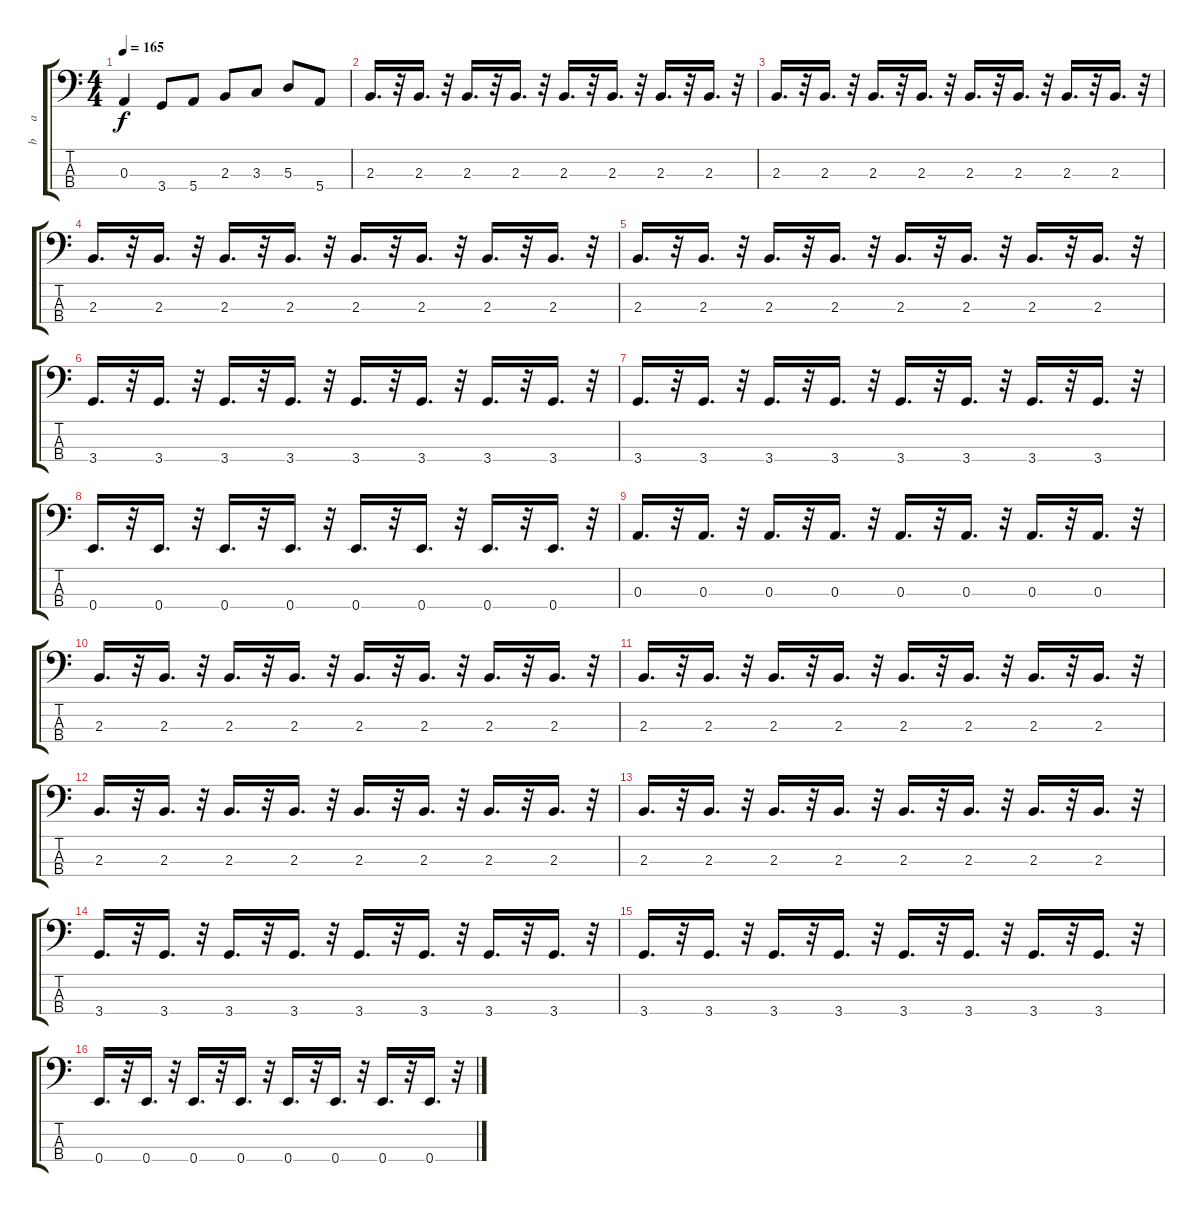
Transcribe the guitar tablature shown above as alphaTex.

\track ("b      a      s      s" "b      a  ") {instrument synthbass2}
\staff {score tabs}
\tuning (G2 D2 A1 E1) {hide}
\ts (4 4)
\tempo 165
\clef f4
\ks c
0.3.4{dy f} 3.4.8 5.4.8 2.3.8 3.3.8 5.3.8 5.4.8 |
2.3.16{d} r.32 2.3.16{d} r.32 2.3.16{d} r.32 2.3.16{d} r.32 2.3.16{d} r.32 2.3.16{d} r.32 2.3.16{d} r.32 2.3.16{d} r.32 |
2.3.16{d} r.32 2.3.16{d} r.32 2.3.16{d} r.32 2.3.16{d} r.32 2.3.16{d} r.32 2.3.16{d} r.32 2.3.16{d} r.32 2.3.16{d} r.32 |
2.3.16{d} r.32 2.3.16{d} r.32 2.3.16{d} r.32 2.3.16{d} r.32 2.3.16{d} r.32 2.3.16{d} r.32 2.3.16{d} r.32 2.3.16{d} r.32 |
2.3.16{d} r.32 2.3.16{d} r.32 2.3.16{d} r.32 2.3.16{d} r.32 2.3.16{d} r.32 2.3.16{d} r.32 2.3.16{d} r.32 2.3.16{d} r.32 |
3.4.16{d} r.32 3.4.16{d} r.32 3.4.16{d} r.32 3.4.16{d} r.32 3.4.16{d} r.32 3.4.16{d} r.32 3.4.16{d} r.32 3.4.16{d} r.32 |
3.4.16{d} r.32 3.4.16{d} r.32 3.4.16{d} r.32 3.4.16{d} r.32 3.4.16{d} r.32 3.4.16{d} r.32 3.4.16{d} r.32 3.4.16{d} r.32 |
0.4.16{d} r.32 0.4.16{d} r.32 0.4.16{d} r.32 0.4.16{d} r.32 0.4.16{d} r.32 0.4.16{d} r.32 0.4.16{d} r.32 0.4.16{d} r.32 |
0.3.16{d} r.32 0.3.16{d} r.32 0.3.16{d} r.32 0.3.16{d} r.32 0.3.16{d} r.32 0.3.16{d} r.32 0.3.16{d} r.32 0.3.16{d} r.32 |
2.3.16{d} r.32 2.3.16{d} r.32 2.3.16{d} r.32 2.3.16{d} r.32 2.3.16{d} r.32 2.3.16{d} r.32 2.3.16{d} r.32 2.3.16{d} r.32 |
2.3.16{d} r.32 2.3.16{d} r.32 2.3.16{d} r.32 2.3.16{d} r.32 2.3.16{d} r.32 2.3.16{d} r.32 2.3.16{d} r.32 2.3.16{d} r.32 |
2.3.16{d} r.32 2.3.16{d} r.32 2.3.16{d} r.32 2.3.16{d} r.32 2.3.16{d} r.32 2.3.16{d} r.32 2.3.16{d} r.32 2.3.16{d} r.32 |
2.3.16{d} r.32 2.3.16{d} r.32 2.3.16{d} r.32 2.3.16{d} r.32 2.3.16{d} r.32 2.3.16{d} r.32 2.3.16{d} r.32 2.3.16{d} r.32 |
3.4.16{d} r.32 3.4.16{d} r.32 3.4.16{d} r.32 3.4.16{d} r.32 3.4.16{d} r.32 3.4.16{d} r.32 3.4.16{d} r.32 3.4.16{d} r.32 |
3.4.16{d} r.32 3.4.16{d} r.32 3.4.16{d} r.32 3.4.16{d} r.32 3.4.16{d} r.32 3.4.16{d} r.32 3.4.16{d} r.32 3.4.16{d} r.32 |
0.4.16{d} r.32 0.4.16{d} r.32 0.4.16{d} r.32 0.4.16{d} r.32 0.4.16{d} r.32 0.4.16{d} r.32 0.4.16{d} r.32 0.4.16{d} r.32
